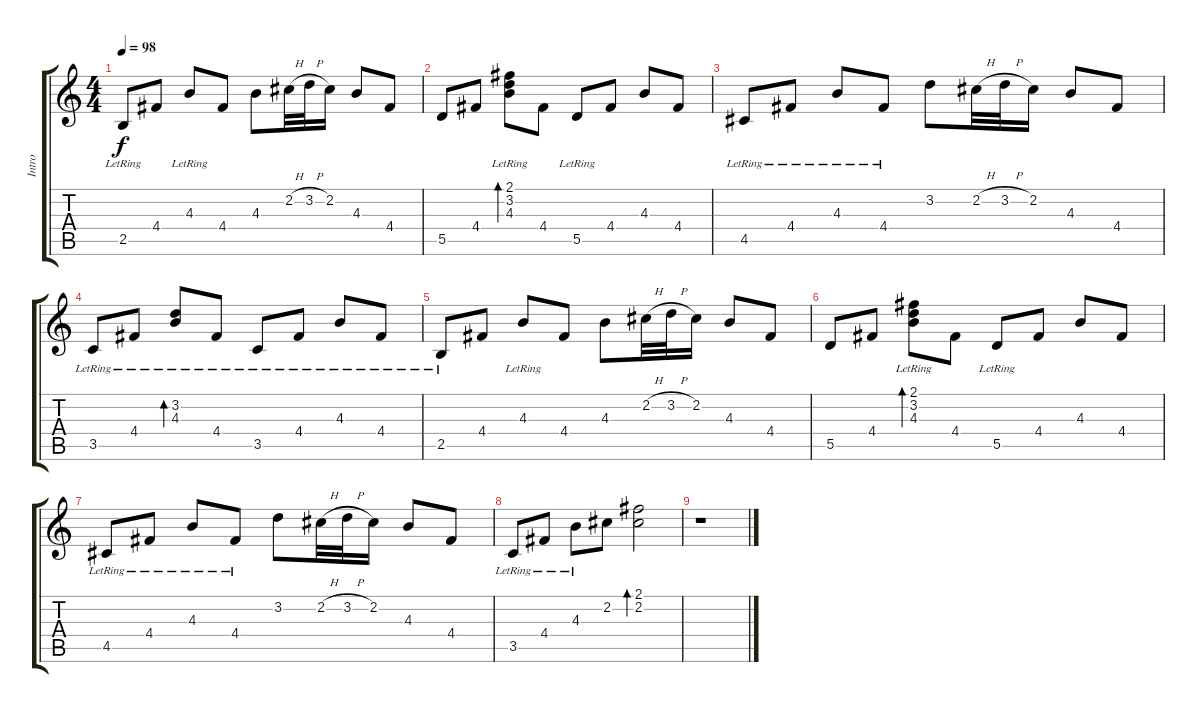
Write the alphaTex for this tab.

\track ("Intro" "Intro") {instrument acousticguitarsteel}
\staff {score tabs}
\tuning (E4 B3 G3 D3 A2 E2) {hide}
\ts (4 4)
\tempo 98
\clef g2
\ks c
2.5{lr}.8{dy f} 4.4.8 4.3{lr}.8 4.4.8 4.3.8 2.2{h}.32 3.2{h}.32 2.2.16 4.3.8 4.4.8 |
5.5.8 4.4.8 (2.1{lr} 3.2 4.3).8{bd 60} 4.4.8 5.5{lr}.8 4.4.8 4.3.8 4.4.8 |
4.5{lr}.8 4.4{lr}.8 4.3{lr}.8 4.4{lr}.8 3.2.8 2.2{h}.32 3.2{h}.32 2.2.16 4.3.8 4.4.8 |
3.5{lr}.8 4.4{lr}.8 (3.2{lr} 4.3{lr}).8{bd 60} 4.4{lr}.8 3.5{lr}.8 4.4{lr}.8 4.3{lr}.8 4.4{lr}.8 |
2.5{lr}.8 4.4.8 4.3{lr}.8 4.4.8 4.3.8 2.2{h}.32 3.2{h}.32 2.2.16 4.3.8 4.4.8 |
5.5.8 4.4.8 (2.1{lr} 3.2 4.3).8{bd 60} 4.4.8 5.5{lr}.8 4.4.8 4.3.8 4.4.8 |
4.5{lr}.8 4.4{lr}.8 4.3{lr}.8 4.4{lr}.8 3.2.8 2.2{h}.32 3.2{h}.32 2.2.16 4.3.8 4.4.8 |
3.5{lr}.8 4.4{lr}.8 4.3{lr}.8 2.2.8 (2.1 2.2).2{bd 60} |
r.1
